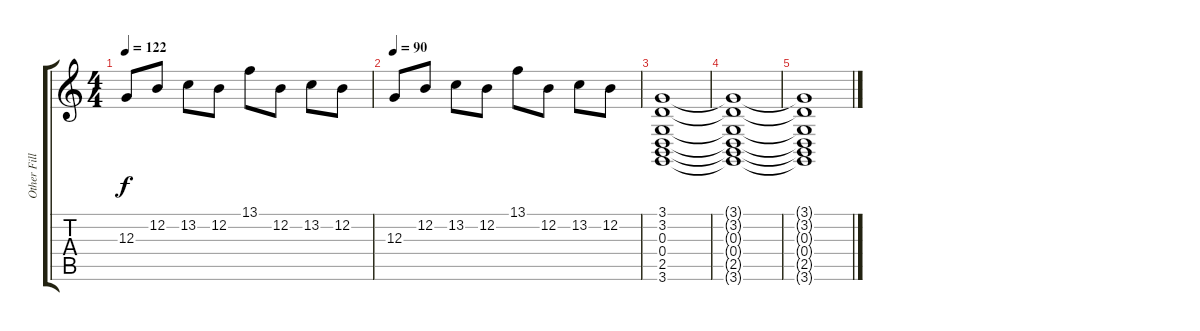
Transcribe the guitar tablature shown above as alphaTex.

\track ("Other Fills" "Other Fill") {instrument pizzicatostrings}
\staff {score tabs}
\tuning (E4 B3 G3 D3 A2 E2) {hide}
\ts (4 4)
\tempo 122
\clef g2
\ks c
12.3.8{dy f volume 7 instrument distortionguitar} 12.2.8 13.2.8 12.2.8 13.1.8 12.2.8 13.2.8 12.2.8 |
\tempo 90
12.3.8 12.2.8 13.2.8 12.2.8 13.1.8 12.2.8 13.2.8 12.2.8 |
(3.1 3.2 0.3 0.4 2.5 3.6).1{volume 12} |
(3.1{t} 3.2{t} 0.3{t} 0.4{t} 2.5{t} 3.6{t}).1 |
(3.1{t} 3.2{t} 0.3{t} 0.4{t} 2.5{t} 3.6{t}).1
